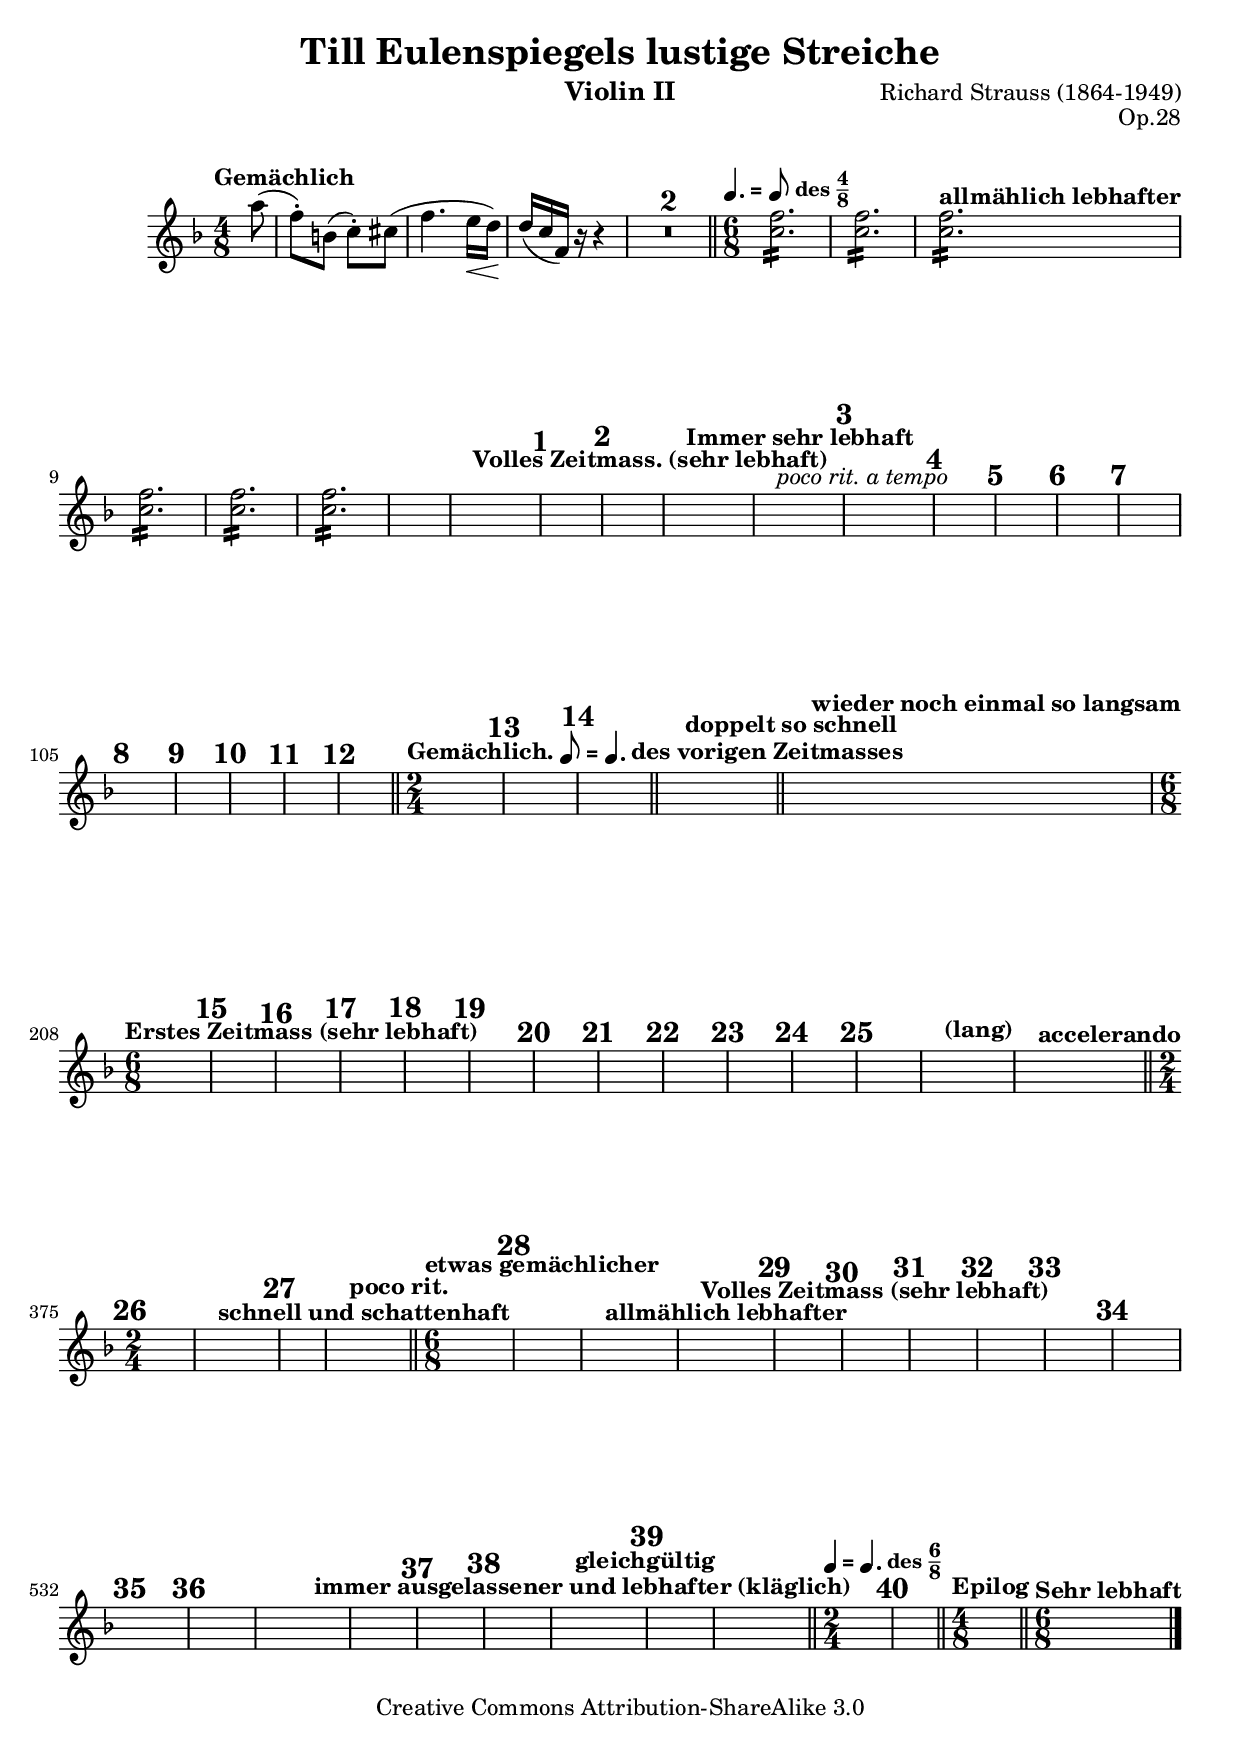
\version "2.13.49"

\include "defs.ily" 
\version "2.13.49"

violinTwo = \relative c'''
{
  \key f \major
  a8(
  f-.) b,( c-.) cis( |
  f4. e16\< d) |
  d(\! c f,) r r4
  R2*2 |

  %6/8
  \repeat unfold 6
  {
    \repeat tremolo 12 <c' f>16 |
  }
}
 

instrument = "Violin II"

notes = \violinTwo

\include "part.ily"
